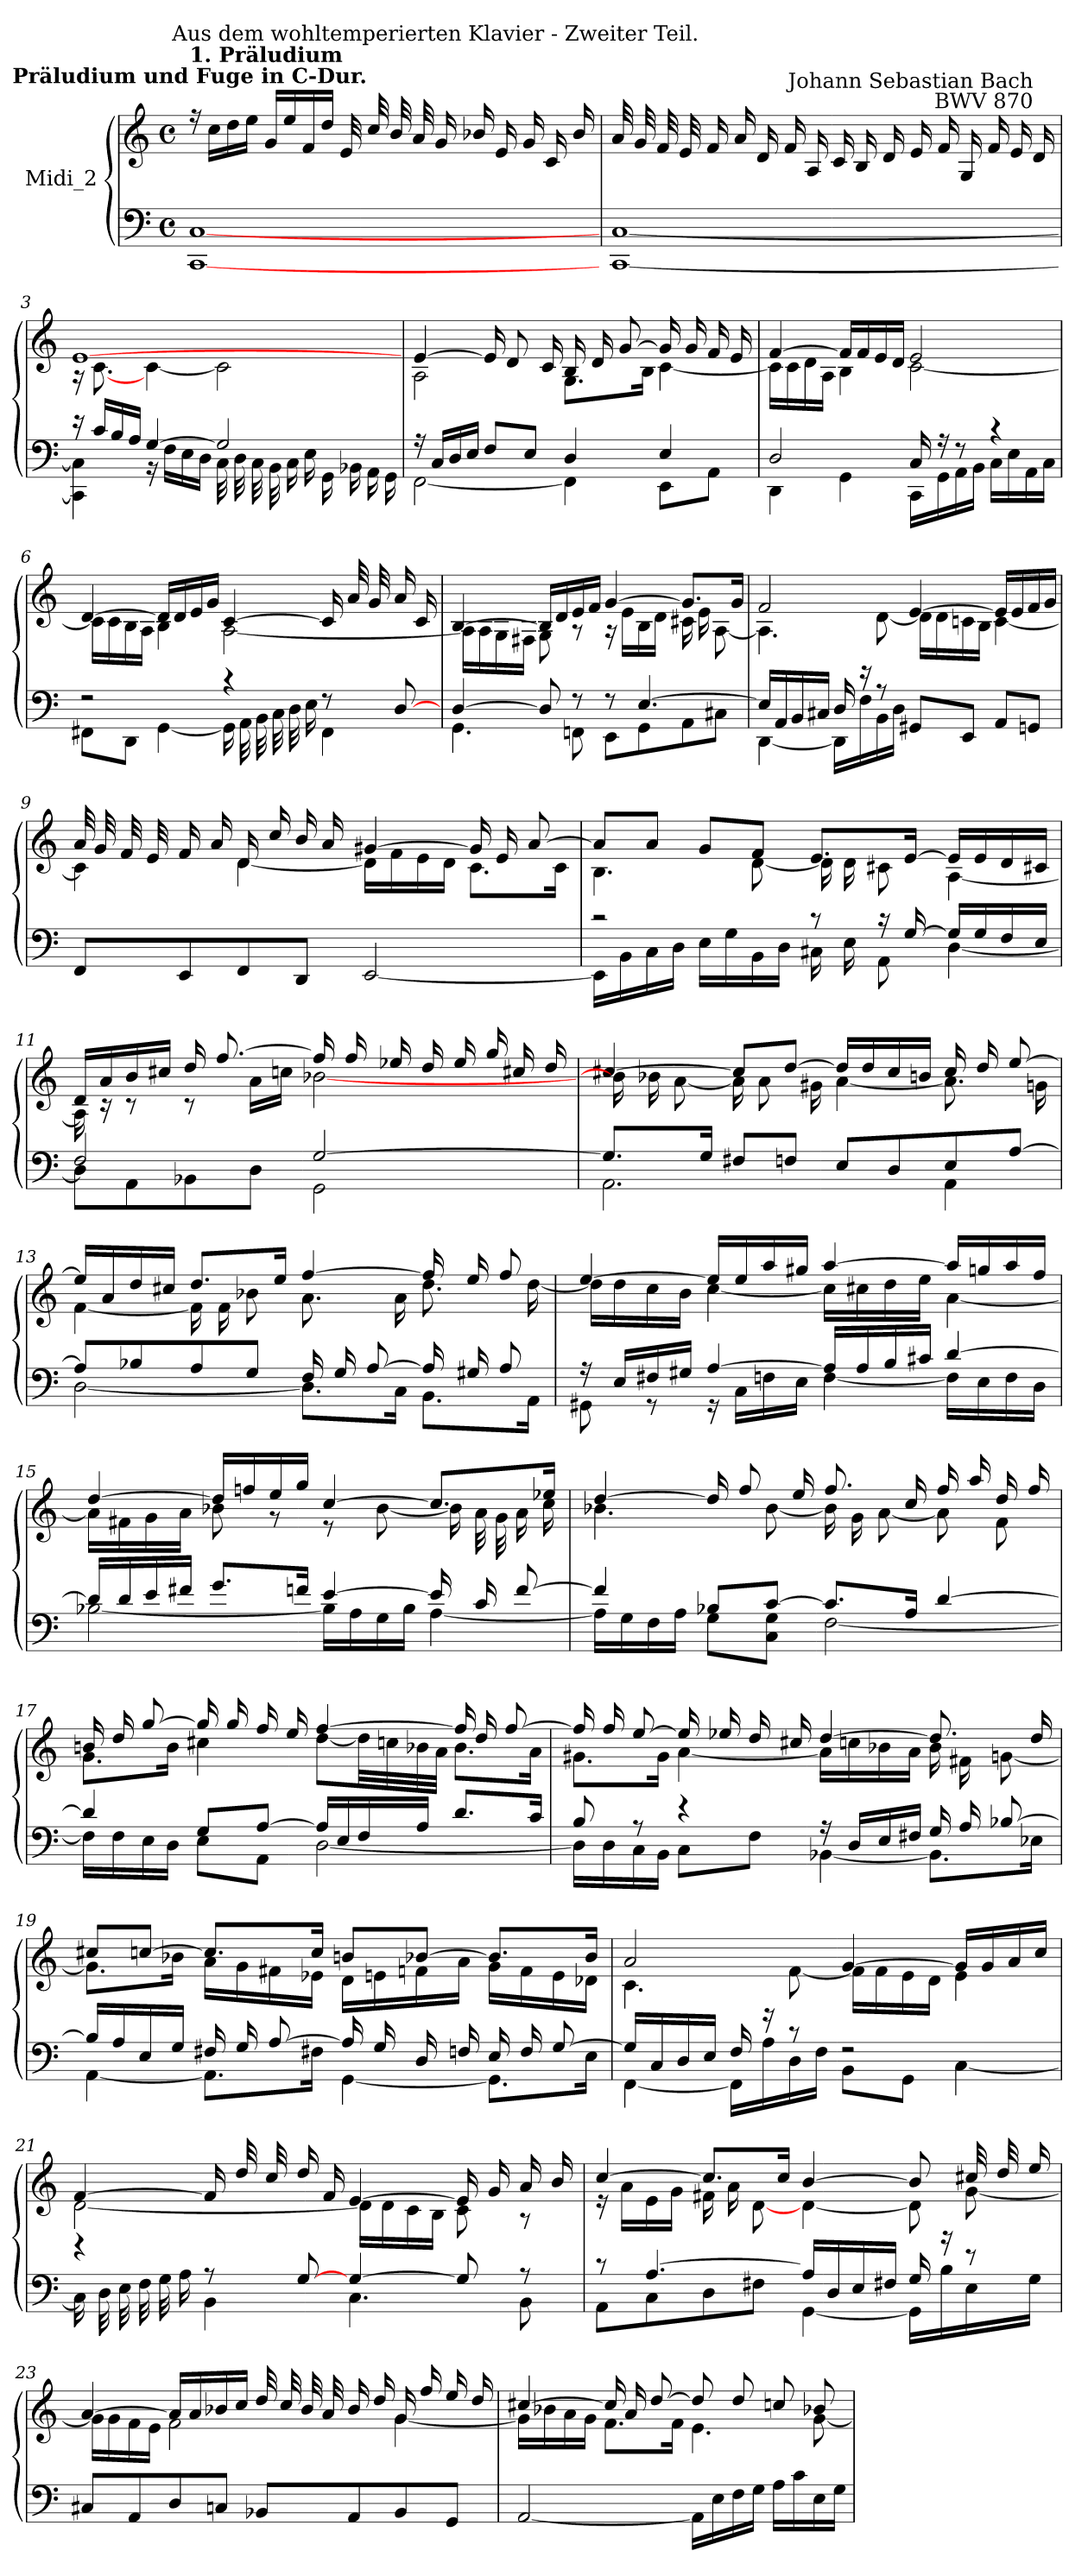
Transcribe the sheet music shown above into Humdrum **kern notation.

**kern	**kern
*part1	*part1
*staff2	*staff1
*I"Midi_2	*
*clefF4	*clefG2
*k[]	*k[]
*C:	*C:
*M4/4	*M4/4
*met(c)	*met(c)
=1	=1
*^	*^
!	!	!LO:TX:a:B:cj:t=Präludium und Fuge in C-Dur.	!
!	!	!LO:TX:a:B:t=1. Präludium	!
1ryy	[1CC\ [1C\	16r	1ryy
.	.	16cc\LL	.
.	.	16dd\	.
.	.	16ee\JJ	.
.	.	16g/LL	.
.	.	16ee/	.
.	.	16f/	.
.	.	16dd/JJ	.
.	.	32eLLL	.
.	.	32cc	.
.	.	32b	.
.	.	32a	.
!	!	!LO:TX:a:cj:t=Aus dem wohltemperierten Klavier - Zweiter Teil.	!
.	.	16g	.
.	.	16b-XJJ	.
.	.	16e/LL	.
.	.	16g/	.
.	.	16c/	.
.	.	16b-/JJ	.
=2	=2	=2	=2
1ryy	[1CC\ [1C\	32aLLL	1ryy
.	.	32g	.
.	.	32f	.
.	.	32e	.
.	.	16f	.
.	.	16aJJ	.
.	.	16d/LL	.
.	.	16f/	.
.	.	16A/	.
.	.	16c/JJ	.
.	.	16BLL	.
.	.	16d	.
.	.	16e	.
.	.	16fJJ	.
.	.	16G/LL	.
.	.	16f/	.
.	.	16e/	.
!	!	!LO:TX:a:rj:t=Johann Sebastian Bach\nBWV 870	!
.	.	16d/JJ	.
!!LO:LB:g=z	!!
=3	=3	=3	=3
16r	4CC\] 4C\]	[1e/	16r
16c/LL	.	.	[8.c\
16B/	.	.	.
16A/JJ	.	.	.
[4G/	16r	.	[4c\
.	16F\LL	.	.
.	16E\	.	.
.	16D\JJ	.	.
2G/]	32CLLL	.	2c\]
.	32D	.	.
.	32C	.	.
.	32BB	.	.
.	16C	.	.
.	16EJJ	.	.
.	16GGLL	.	.
.	16BB-X	.	.
.	16AA	.	.
.	16GGJJ	.	.
=4	=4	=4	=4
16r	[2FF\	[4e/	2A\
16CLL	.	.	.
16D	.	.	.
16EJJ	.	.	.
8FL	.	16eLL]	.
.	.	8d	.
8EJ	.	.	.
.	.	16cJ	.
4D/	4FF\]	16B/LL	8.GL
.	.	16d/	.
.	.	[8g/J	.
.	.	.	16BJ
4E/	8EE\L	16gLL]	[4c\
.	.	16g	.
.	8AA\J	16f	.
.	.	16eJJ	.
=5	=5	=5	=5
2D/	4DD\	[4f/	16cLL]
.	.	.	16c
.	.	.	16d
.	.	.	16AJJ
.	4GG\	16fLL]	4B\
.	.	16f	.
.	.	16e	.
.	.	16dJJ	.
16C/	16CCLL	2e/	[2c\
16r	16GG	.	.
8r	16AA	.	.
.	16BBJJ	.	.
4r	16C\LL	.	.
.	16E\	.	.
.	16AA\	.	.
.	16C\JJ	.	.
!!LO:LB:g=z	!!
=6	=6	=6	=6
2r	8FF#XL	[4d/	16cLL]
.	.	.	16c
.	8DDJ	.	16B
.	.	.	16AJJ
.	[4GG\	16d/LL]	4B\
.	.	16d/	.
.	.	16e/	.
.	.	16g/JJ	.
4r	16GG\LL]	[4c/	[2A\
.	32AA\L	.	.
.	32BB\	.	.
.	32C\	.	.
.	32D\	.	.
.	16E\JJ	.	.
8r	4FF#\	16cLL]	.
.	.	32aL	.
.	.	32g	.
[8D/	.	16a	.
.	.	16cJJ	.
=7	=7	=7	=7
[4D/	4.GG\	[4B/	16A\LL]
.	.	.	16A\
.	.	.	16G\
.	.	.	16F#X\JJ
8D/]	.	16BLL]	8G\
.	.	16d	.
8r	8FFn\	16e	8r
.	.	16fJJ	.
8r	8EE\L	[4g/	16r
.	.	.	16eLL
[4.E/	8GG\	.	16B
.	.	.	16dJJ
.	8AA\	8.gL]	16c#XLL
.	.	.	16e
.	8C#X\J	.	[8AJ
.	.	16gJ	.
=8	=8	=8	=8
16E/LL]	[4DD\	2f/	4.A\]
16AA/	.	.	.
16BB/	.	.	.
16C#X/JJ	.	.	.
16D/	16DDLL]	.	.
16r	16F	.	.
8r	16BB	.	[8d\
.	16DJJ	.	.
2ryy	8GG#X/L	[4e/	16d\LL]
.	.	.	16d\
.	8EE/J	.	16cn\
.	.	.	16B\JJ
.	8AA/L	16eLL]	[4c
.	.	16e	.
.	8GGn/J	16f	.
.	.	16gJJ	.
!!LO:LB:g=z	!!
=9	=9	=9	=9
1ryy	8FF/L	32aLLL	4c\]
.	.	32g	.
.	.	32f	.
.	.	32e	.
.	8EE/	16f	.
.	.	16aJJ	.
.	8FF/	16d/LL	[4d\
.	.	16cc/	.
.	8DD/J	16b/	.
.	.	16a/JJ	.
.	[2EE/	[4g#X/	16d\LL]
.	.	.	16f\
.	.	.	16e\
.	.	.	16d\JJ
.	.	16g#LL]	8.c\L
.	.	16e	.
.	.	[8aJ	.
.	.	.	16c\J
=10	=10	=10	=10
2r	16EELL]	8a/L]	4.B\
.	16BB	.	.
.	16C	8a/J	.
.	16DJJ	.	.
.	16E\LL	8gL	.
.	16G\	.	.
.	16BB\	8fJ	[8d\
.	16D\JJ	.	.
8r	16C#X\LL	8.eL	16dLL]
.	16E\	.	16d
16r	8AA\J	.	8c#XJ
[16G/	.	[16eJ	.
16GLL]	[4D\	16eLL]	[4A\
16G	.	16e	.
16F	.	16d	.
16EJJ	.	16c#XJJ	.
=11	=11	=11	=11
2F/	8DL]	16dLL	16A\]
.	.	16a	16r
.	8AA	16b	8r
.	.	16cc#XJJ	.
.	8BB-X	16dd/LL	8r
.	.	[8.ff/J	.
.	8DJ	.	16a\LL
.	.	.	16ccn\JJ
[2G/	2GG\	16ffLL]	[2b-X\
.	.	16ff	.
.	.	16ee-X	.
.	.	16ddJJ	.
.	.	16ee-/LL	.
.	.	16gg/	.
.	.	16cc#X/	.
.	.	16dd/JJ	.
!!LO:LB:g=z	!!
=12	=12	=12	=12
8.G/L]	2.AA\	[4cc#X/	16b\LL]
.	.	.	16b-X\
.	.	.	[8a\J
16G/J	.	.	.
8F#X/L	.	8cc#/L]	16a\LL]
.	.	.	8a\
8Fn/J	.	[8dd/J	.
.	.	.	16g#X\J
8EL	.	16ddLL]	[4a\
.	.	16dd	.
8D	.	16cc#	.
.	.	16bJJ	.
8E	4AA\	16cc#LL	8.aL]
.	.	16dd	.
[8AJ	.	[8eeJ	.
.	.	.	16gnJ
=13	=13	=13	=13
8A/L]	[2D\	16eeLL]	[4f\
.	.	16a	.
8B-X/	.	16dd	.
.	.	16cc#XJJ	.
8A/	.	8.ddL	16fLL]
.	.	.	16f
8G/J	.	.	8b-XJ
.	.	16eeJ	.
16F/LL	8.DL]	[4ff/	8.aL
16G/	.	.	.
[8A/J	.	.	.
.	16CJ	.	16aJ
16A/LL]	8.BB\L	16ffLL]	8.dd\L
16G#X/	.	16ee	.
8A/J	.	8ffJ	.
.	16AA\J	.	[16dd\J
=14	=14	=14	=14
16r	8GG#X\	[4ee/	16ddLL]
16ELL	.	.	16dd
16F#X	8r	.	16cc
16G#XJJ	.	.	16bJJ
[4A/	16r	16ee/LL]	[4cc\
.	16CLL	16ee/	.
.	16F	16aa/	.
.	16EJJ	16gg#X/JJ	.
16ALL]	[4F\	[4aa/	16cc\LL]
16A	.	.	16cc#X\
16B	.	.	16dd\
16c#XJJ	.	.	16ee\JJ
[4d/	16FLL]	16aaLL]	[4a\
.	16E	16ggn	.
.	16F	16aa	.
.	16DJJ	16ffJJ	.
!!LO:LB:g=z	!!
=15	=15	=15	=15
16dLL]	[2B-X\	[4dd/	16aLL]
16d	.	.	16f#X
16e	.	.	16g
16f#XJJ	.	.	16aJJ
8.g/L	.	16dd/LL]	8b-X\
.	.	16ffn/	.
.	.	16ee/	8r
16fn/J	.	16gg/JJ	.
[4e/	16B-LL]	[4cc/	8r
.	16A	.	.
.	16G	.	[8b-\
.	16B-JJ	.	.
16e/LL]	[4A\	8.cc/L]	16b-LL]
16c/	.	.	32aL
.	.	.	32g
[8f/J	.	.	16a
.	.	16ee-X/J	16ccJJ
=16	=16	=16	=16
4f/]	16A\LL]	[4dd/	4.b-X\
.	16G\	.	.
.	16F\	.	.
.	16A\JJ	.	.
8B-XL	8GL	16dd/LL]	.
.	.	8ff/	.
[8cJ	8C 8GJ	.	[8b-\
.	.	16ee/J	.
8.c/L]	[2F\	8.ff/L	16b-\LL]
.	.	.	16g\
.	.	.	[8a\J
16A/J	.	16cc/J	.
[4d/	.	16ff/LL	8a\L]
.	.	16aa/	.
.	.	16dd/	8f\J
.	.	16ff/JJ	.
=17	=17	=17	=17
4d/]	16FLL]	16bn/LL	8.g\L
.	16F	16dd/	.
.	16E	[8gg/J	.
.	16DJJ	.	16b\J
8GL	8EL	16gg/LL]	4cc#X\
.	.	16gg/	.
[8AJ	8AAJ	16ff/	.
.	.	16ee/JJ	.
16ALL]	[2D\	[4ff/	[8dd\L
16E	.	.	.
16F	.	.	32dd\LL]
.	.	.	32ccn\
16AJJ	.	.	32b-X\
.	.	.	32a\JJJ
8.d/L	.	16ffLL]	8.b-\L
.	.	16dd	.
.	.	[8ffJ	.
16c/J	.	.	16a\J
!!LO:LB:g=z	!!
=18	=18	=18	=18
8B/	16D\LL]	16ffLL]	8.g#X\L
.	16D\	16ff	.
8r	16C\	[8eeJ	.
.	16BB\JJ	.	16g#\J
4r	8C\L	16eeLL]	[4a\
.	.	16ee-X	.
.	8F\J	16dd	.
.	.	16cc#XJJ	.
16r	[4BB-X\	[4dd/	16a\LL]
16DLL	.	.	16cc\
16E	.	.	16b-X\
16F#XJJ	.	.	16a\JJ
16G/LL	8.BB-L]	8.ddL]	16b-\LL
16A/	.	.	16f#X\
[8B-X/J	.	.	[8gn\J
.	16E-XJ	16ddJ	.
=19	=19	=19	=19
16B-/LL]	[4AA\	8cc#XL	8.g\L]
16A/	.	.	.
16E/	.	[8ccnJ	.
16G/JJ	.	.	16b-X\J
16F#X/LL	8.AAL]	8.cc/L]	16a\LL
16G/	.	.	16g\
[8A/J	.	.	16f#X\
.	16F#XJ	16cc/J	16e-X\JJ
16ALL]	[4GG\	8bn/L	16dLL
16G	.	.	16en
16D	.	[8b-X/J	16fn
16FnJJ	.	.	16aJJ
16ELL	8.GGL]	8.b-L]	16g\LL
16F	.	.	16f\
[8GJ	.	.	16e\
.	16EJ	16b-J	16d-X\JJ
!!LO:LB:g=z	!!
=20	=20	=20	=20
16GLL]	[4FF\	2a/	4.c\
16C	.	.	.
16D	.	.	.
16EJJ	.	.	.
16F/	16FFLL]	.	.
16r	16A	.	.
8r	16D	.	[8f\
.	16FJJ	.	.
2r	8BBL	[4g/	16fLL]
.	.	.	16f
.	8GGJ	.	16e
.	.	.	16dJJ
.	[4C\	16g/LL]	4e\
.	.	16g/	.
.	.	16a/	.
.	.	16cc/JJ	.
=21	=21	=21	=21
4r	16CLL]	[4f/	[2d\
.	32DL	.	.
.	32E	.	.
.	32F	.	.
.	32G	.	.
.	16AJJ	.	.
8r	4BB\	16f/LL]	.
.	.	32dd/L	.
.	.	32cc/	.
[8G/	.	16dd/	.
.	.	16f/JJ	.
[4G/	4.C\	[4e/	16dLL]
.	.	.	16d
.	.	.	16c
.	.	.	16BJJ
8G/]	.	16eLL]	8c\
.	.	16g	.
8r	8BB\	16a	8r
.	.	16bJJ	.
=22	=22	=22	=22
8r	8AAL	[4cc/	16r
.	.	.	16a\LL
[4.A/	8C	.	16e\
.	.	.	16g\JJ
.	8D	8.cc/L]	16f#X\LL
.	.	.	16a\
.	8F#XJ	.	[8d\J
.	.	16cc/J	.
16ALL]	[4GG\	[4b/	[4d\
16D	.	.	.
16E	.	.	.
16F#XJJ	.	.	.
16G/	16GG\LL]	8bL]	8dL]
16r	16B\	.	.
8r	16E\	32cc#XLL	[8gJ
.	.	32dd	.
.	16G\JJ	16eeJJ	.
!!LO:LB:g=z	!!
=23	=23	=23	=23
1ryy	8C#X/L	[4a/	16g\LL]
.	.	.	16g\
.	8AA/	.	16f\
.	.	.	16e\JJ
.	8D/	16a/LL]	2f\
.	.	16a/	.
.	8Cn/J	16b-X/	.
.	.	16cc/JJ	.
.	8BB-X/L	32ddLLL	.
.	.	32cc	.
.	.	32b-	.
.	.	32a	.
.	8AA/	16b-	.
.	.	16ddJJ	.
.	8BB-/	16g/LL	[4g\
.	.	16ff/	.
.	8GG/J	16ee/	.
.	.	16dd/JJ	.
=24	=24	=24	=24
1ryy	[2AA/	[4cc#X/	16g\LL]
.	.	.	16b-X\
.	.	.	16a\
.	.	.	16g\JJ
.	.	16cc#LL]	8.fL
.	.	16a	.
.	.	[8ddJ	.
.	.	.	16fJ
.	16AALL]	8ddL]	4.e\
.	16E	.	.
.	16F	8dd	.
.	16GJJ	.	.
.	16A\LL	8ccn/	.
.	16c\	.	.
.	16E\	8b-X/J	[8g\
.	16G\JJ	.	.
*v	*v	*	*
*	*v	*v
=	=
*-	*-
